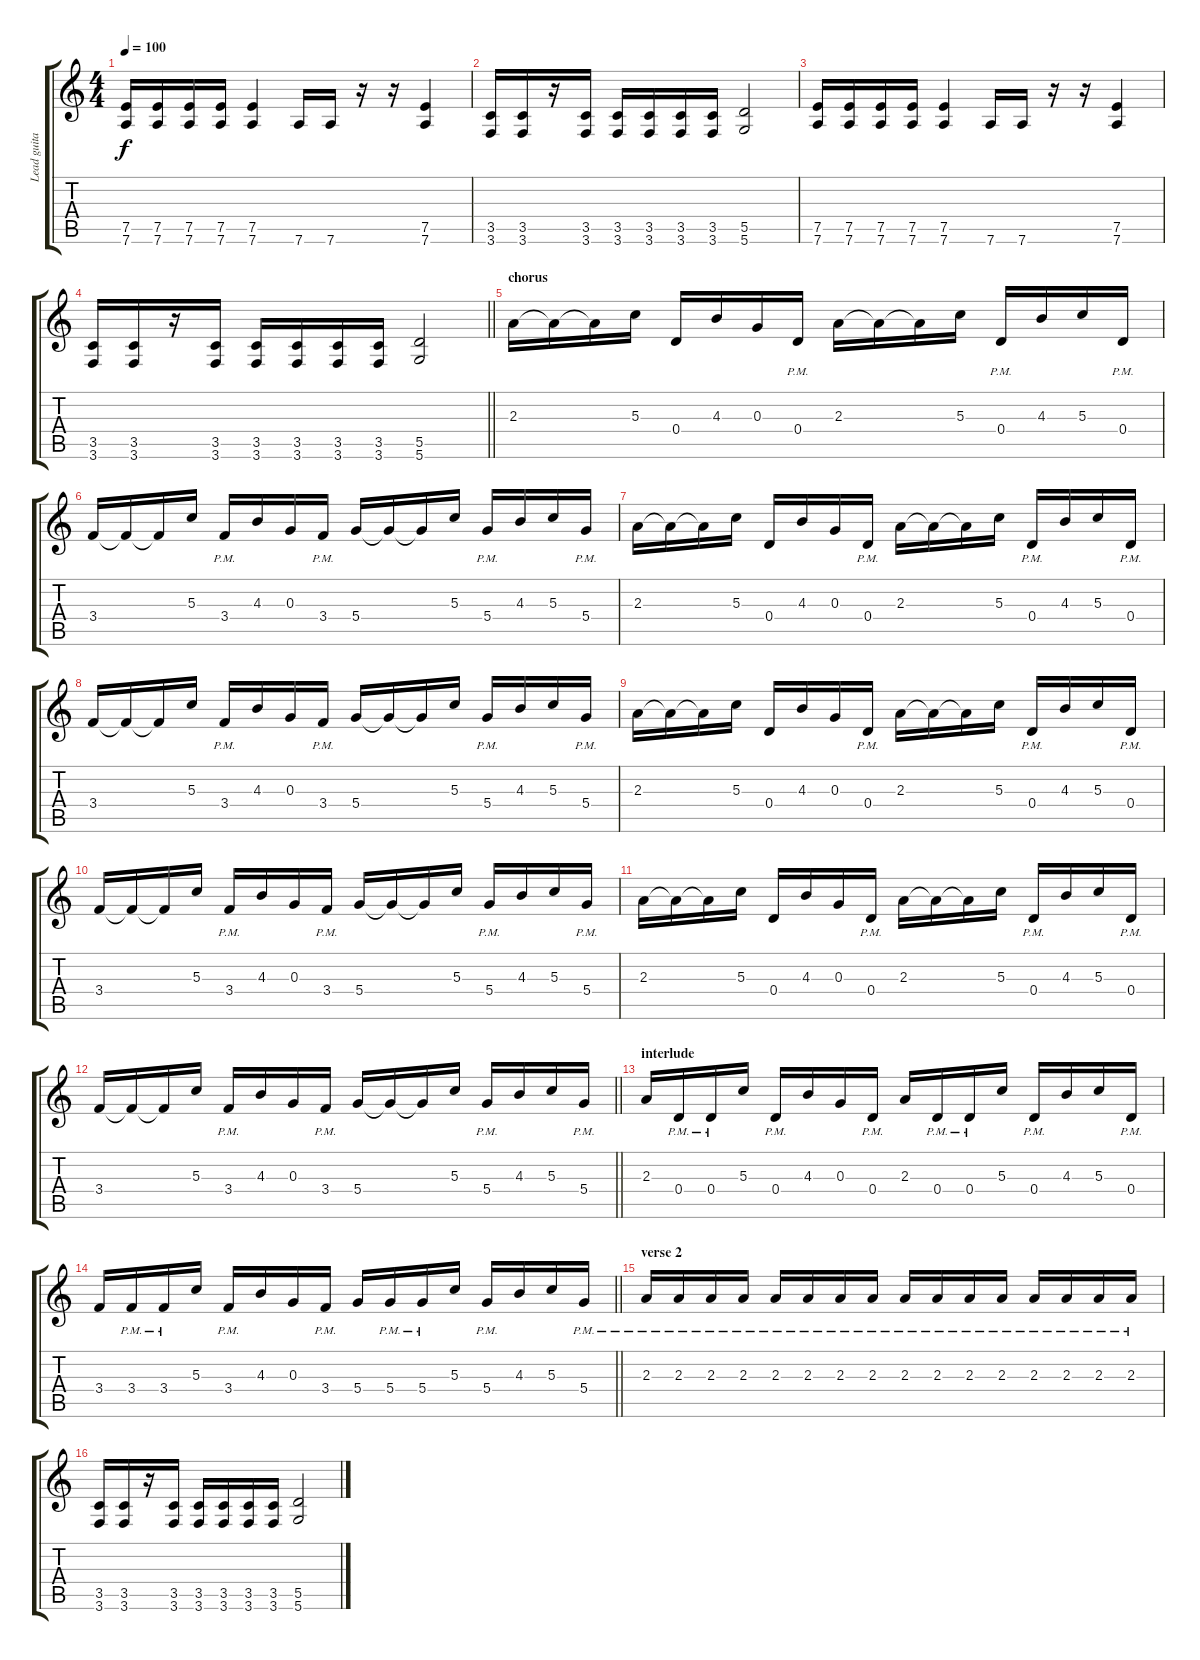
\track ("Lead guitar" "Lead guita") {instrument distortionguitar}
\staff {score tabs}
\tuning (E4 B3 G3 D3 A2 D2) {hide}
\ts (4 4)
\tempo 100
\clef g2
\ks c
(7.5 7.6).16{dy f} (7.5 7.6).16 (7.5 7.6).16 (7.5 7.6).16 (7.5 7.6).4 7.6.16 7.6.16 r.16 r.16 (7.5 7.6).4 |
(3.5 3.6).16 (3.5 3.6).16 r.16 (3.5 3.6).16 (3.5 3.6).16 (3.5 3.6).16 (3.5 3.6).16 (3.5 3.6).16 (5.5 5.6).2 |
(7.5 7.6).16 (7.5 7.6).16 (7.5 7.6).16 (7.5 7.6).16 (7.5 7.6).4 7.6.16 7.6.16 r.16 r.16 (7.5 7.6).4 |
\barLineRight lightlight
(3.5 3.6).16 (3.5 3.6).16 r.16 (3.5 3.6).16 (3.5 3.6).16 (3.5 3.6).16 (3.5 3.6).16 (3.5 3.6).16 (5.5 5.6).2 |
\section ("" "chorus")
2.3.16 2.3{t}.16 2.3{t}.16 5.3.16 0.4.16 4.3.16 0.3.16 0.4{pm}.16 2.3.16 2.3{t}.16 2.3{t}.16 5.3.16 0.4{pm}.16 4.3.16 5.3.16 0.4{pm}.16 |
3.4.16 3.4{t}.16 3.4{t}.16 5.3.16 3.4{pm}.16 4.3.16 0.3.16 3.4{pm}.16 5.4.16 5.4{t}.16 5.4{t}.16 5.3.16 5.4{pm}.16 4.3.16 5.3.16 5.4{pm}.16 |
2.3.16 2.3{t}.16 2.3{t}.16 5.3.16 0.4.16 4.3.16 0.3.16 0.4{pm}.16 2.3.16 2.3{t}.16 2.3{t}.16 5.3.16 0.4{pm}.16 4.3.16 5.3.16 0.4{pm}.16 |
3.4.16 3.4{t}.16 3.4{t}.16 5.3.16 3.4{pm}.16 4.3.16 0.3.16 3.4{pm}.16 5.4.16 5.4{t}.16 5.4{t}.16 5.3.16 5.4{pm}.16 4.3.16 5.3.16 5.4{pm}.16 |
2.3.16 2.3{t}.16 2.3{t}.16 5.3.16 0.4.16 4.3.16 0.3.16 0.4{pm}.16 2.3.16 2.3{t}.16 2.3{t}.16 5.3.16 0.4{pm}.16 4.3.16 5.3.16 0.4{pm}.16 |
3.4.16 3.4{t}.16 3.4{t}.16 5.3.16 3.4{pm}.16 4.3.16 0.3.16 3.4{pm}.16 5.4.16 5.4{t}.16 5.4{t}.16 5.3.16 5.4{pm}.16 4.3.16 5.3.16 5.4{pm}.16 |
2.3.16 2.3{t}.16 2.3{t}.16 5.3.16 0.4.16 4.3.16 0.3.16 0.4{pm}.16 2.3.16 2.3{t}.16 2.3{t}.16 5.3.16 0.4{pm}.16 4.3.16 5.3.16 0.4{pm}.16 |
\barLineRight lightlight
3.4.16 3.4{t}.16 3.4{t}.16 5.3.16 3.4{pm}.16 4.3.16 0.3.16 3.4{pm}.16 5.4.16 5.4{t}.16 5.4{t}.16 5.3.16 5.4{pm}.16 4.3.16 5.3.16 5.4{pm}.16 |
\section ("" "interlude")
2.3.16 0.4{pm}.16 0.4{pm}.16 5.3.16 0.4{pm}.16 4.3.16 0.3.16 0.4{pm}.16 2.3.16 0.4{pm}.16 0.4{pm}.16 5.3.16 0.4{pm}.16 4.3.16 5.3.16 0.4{pm}.16 |
\barLineRight lightlight
3.4.16 3.4{pm}.16 3.4{pm}.16 5.3.16 3.4{pm}.16 4.3.16 0.3.16 3.4{pm}.16 5.4.16 5.4{pm}.16 5.4{pm}.16 5.3.16 5.4{pm}.16 4.3.16 5.3.16 5.4{pm}.16 |
\section ("" "verse 2")
2.3{pm}.16 2.3{pm}.16 2.3{pm}.16 2.3{pm}.16 2.3{pm}.16 2.3{pm}.16 2.3{pm}.16 2.3{pm}.16 2.3{pm}.16 2.3{pm}.16 2.3{pm}.16 2.3{pm}.16 2.3{pm}.16 2.3{pm}.16 2.3{pm}.16 2.3{pm}.16 |
(3.5 3.6).16 (3.5 3.6).16 r.16 (3.5 3.6).16 (3.5 3.6).16 (3.5 3.6).16 (3.5 3.6).16 (3.5 3.6).16 (5.5 5.6).2
